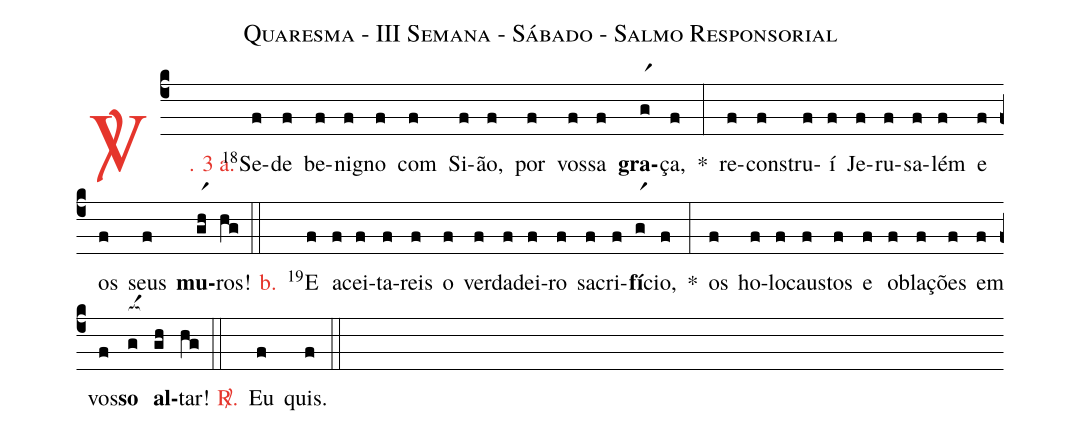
name: Quaresma - III Semana - Sábado - Salmo Responsorial;
%%
(c4)

<c><sp>V/</sp>. 3 a.</c>() <v>\VSup{18}</v>Se(f)de(f) be(f)nig(f)no(f) com(f) Si(f)ão,(f) por(f) vos(f)sa(f) <b>gra</b>(gr1)ça,(f) *(:)
re(f)cons(f)tru(f)í(f) Je(f)ru(f)sa(f)lém(f) e(f) os(f) seus(f) <b>mu</b>(gr1h)ros!(hg)

(::)

<nlba><c>b.</c>() <v>\VSup{19}</v>E</nlba>(f) a(f)cei(f)ta(f)reis(f) o(f) ver(f)da(f)dei(f)ro(f) sa(f)cri(f)<b>fí</b>(gr1)cio,(f) *(:)
os(f) ho(f)lo(f)caus(f)tos(f) e(f) o(f)bla(f)ções(f) em(f) vos(f)<b>so</b>(g[ocba:1{]) <b>al</b>(gh[ocba:0}])tar!(hg)

(::)

<nlba><c><sp>R/</sp>.</c>() Eu</nlba>(f) quis.(f)

(::)
